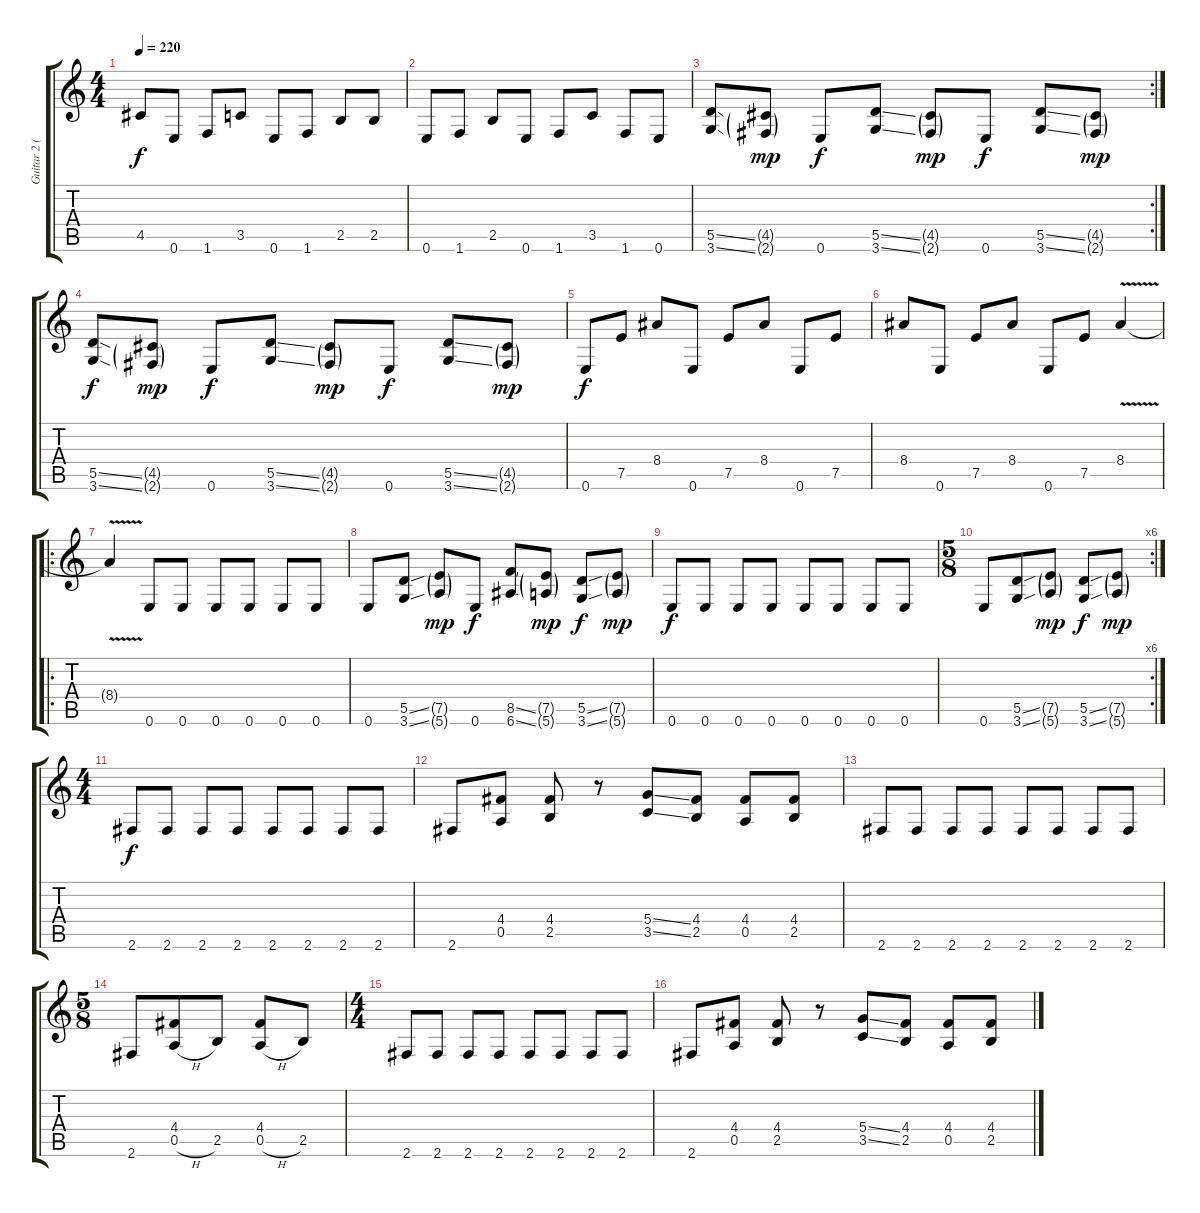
\track ("Guitar 2 (Main Lead)" "Guitar 2 (") {instrument distortionguitar}
\staff {score tabs}
\tuning (E4 B3 G3 D3 A2 E2) {hide}
\ts (4 4)
\tempo 220
\clef g2
\ks c
4.5.8{dy f} 0.6.8 1.6.8 3.5.8 0.6.8 1.6.8 2.5.8 2.5.8 |
0.6.8 1.6.8 2.5.8 0.6.8 1.6.8 3.5.8 1.6.8 0.6.8 |
\rc 2
(5.5{ss} 3.6{ss}).8 (4.5{g} 2.6{g}).8{dy mp} 0.6.8{dy f} (5.5{ss} 3.6{ss}).8 (4.5{g} 2.6{g}).8{dy mp} 0.6.8{dy f} (5.5{ss} 3.6{ss}).8 (4.5{g} 2.6{g}).8{dy mp} |
(5.5{ss} 3.6{ss}).8{dy f} (4.5{g} 2.6{g}).8{dy mp} 0.6.8{dy f} (5.5{ss} 3.6{ss}).8 (4.5{g} 2.6{g}).8{dy mp} 0.6.8{dy f} (5.5{ss} 3.6{ss}).8 (4.5{g} 2.6{g}).8{dy mp} |
0.6.8{dy f} 7.5.8 8.4.8 0.6.8 7.5.8 8.4.8 0.6.8 7.5.8 |
8.4.8 0.6.8 7.5.8 8.4.8 0.6.8 7.5.8 8.4{v}.4 |
\ro
8.4{t}.4 0.6.8 0.6.8 0.6.8 0.6.8 0.6.8 0.6.8 |
0.6.8 (5.5{ss} 3.6{ss}).8 (7.5{g} 5.6{g}).8{dy mp} 0.6.8{dy f} (8.5{ss} 6.6{ss}).8 (7.5{g} 5.6{g}).8{dy mp} (5.5{ss} 3.6{ss}).8{dy f} (7.5{g} 5.6{g}).8{dy mp} |
0.6.8{dy f} 0.6.8 0.6.8 0.6.8 0.6.8 0.6.8 0.6.8 0.6.8 |
\rc 6
\ts (5 8)
0.6.8 (5.5{ss} 3.6{ss}).8 (7.5{g} 5.6{g}).8{dy mp} (5.5{ss} 3.6{ss}).8{dy f} (7.5{g} 5.6{g}).8{dy mp} |
\ts (4 4)
2.6.8{dy f} 2.6.8 2.6.8 2.6.8 2.6.8 2.6.8 2.6.8 2.6.8 |
2.6.8 (4.4 0.5).8 (4.4 2.5).8 r.8 (5.4{ss} 3.5{ss}).8 (4.4 2.5).8 (4.4 0.5).8 (4.4 2.5).8 |
2.6.8 2.6.8 2.6.8 2.6.8 2.6.8 2.6.8 2.6.8 2.6.8 |
\ts (5 8)
2.6.8 (4.4 0.5{h}).8 2.5.8 (4.4 0.5{h}).8 2.5.8 |
\ts (4 4)
2.6.8 2.6.8 2.6.8 2.6.8 2.6.8 2.6.8 2.6.8 2.6.8 |
2.6.8 (4.4 0.5).8 (4.4 2.5).8 r.8 (5.4{ss} 3.5{ss}).8 (4.4 2.5).8 (4.4 0.5).8 (4.4 2.5).8
